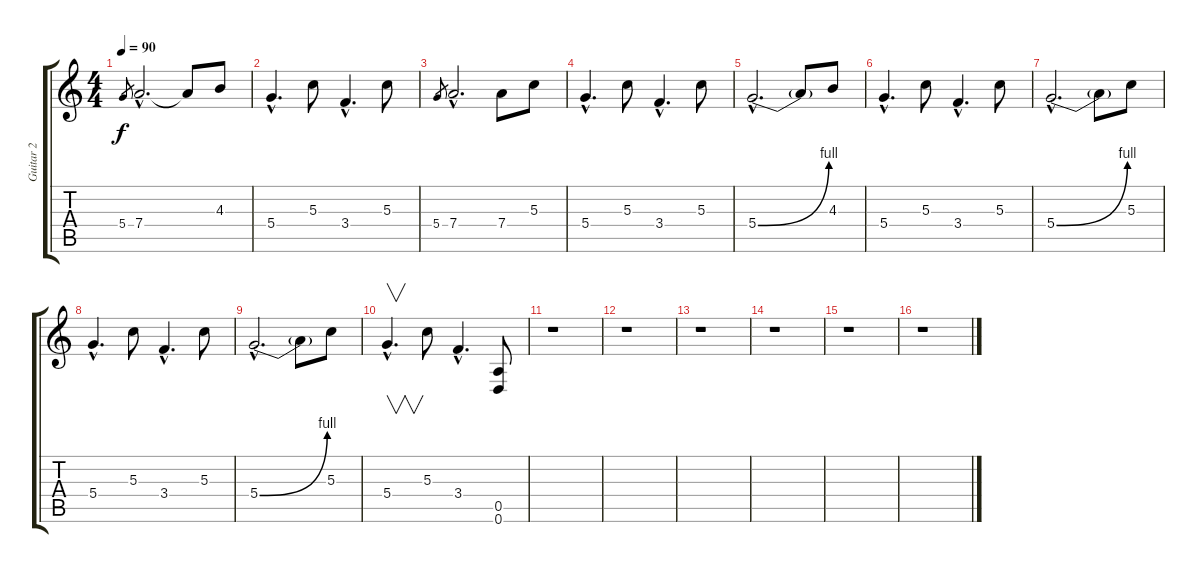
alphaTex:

\track ("Guitar 2" "Guitar 2") {instrument distortionguitar}
\staff {score tabs}
\tuning (E4 B3 G3 D3 A2 D2) {hide}
\ts (4 4)
\tempo 90
\clef g2
\ks c
5.4.8{gr dy f} 7.4{hac}.2{d} 7.4{t}.8 4.3.8 |
5.4{hac}.4{d} 5.3.8 3.4{hac}.4{d} 5.3.8 |
5.4.8{gr} 7.4{hac}.2{d} 7.4.8 5.3.8 |
5.4{hac}.4{d} 5.3.8 3.4{hac}.4{d} 5.3.8 |
5.4{be (bend 0 0 60 4) hac}.2{d} 5.4{t}.8 4.3.8 |
5.4{hac}.4{d} 5.3.8 3.4{hac}.4{d} 5.3.8 |
5.4{be (bend 0 0 60 4) hac}.2{d} 5.4{t}.8 5.3.8 |
5.4{hac}.4{d} 5.3.8 3.4{hac}.4{d} 5.3.8 |
5.4{be (bend 0 0 60 4) hac}.2{d} 5.4{t}.8 5.3.8 |
5.4{hac}.4{v d} 5.3.8 3.4{hac}.4{d} (0.5 0.6).8 |
r.1 |
r.1 |
r.1 |
r.1 |
r.1 |
r.1
